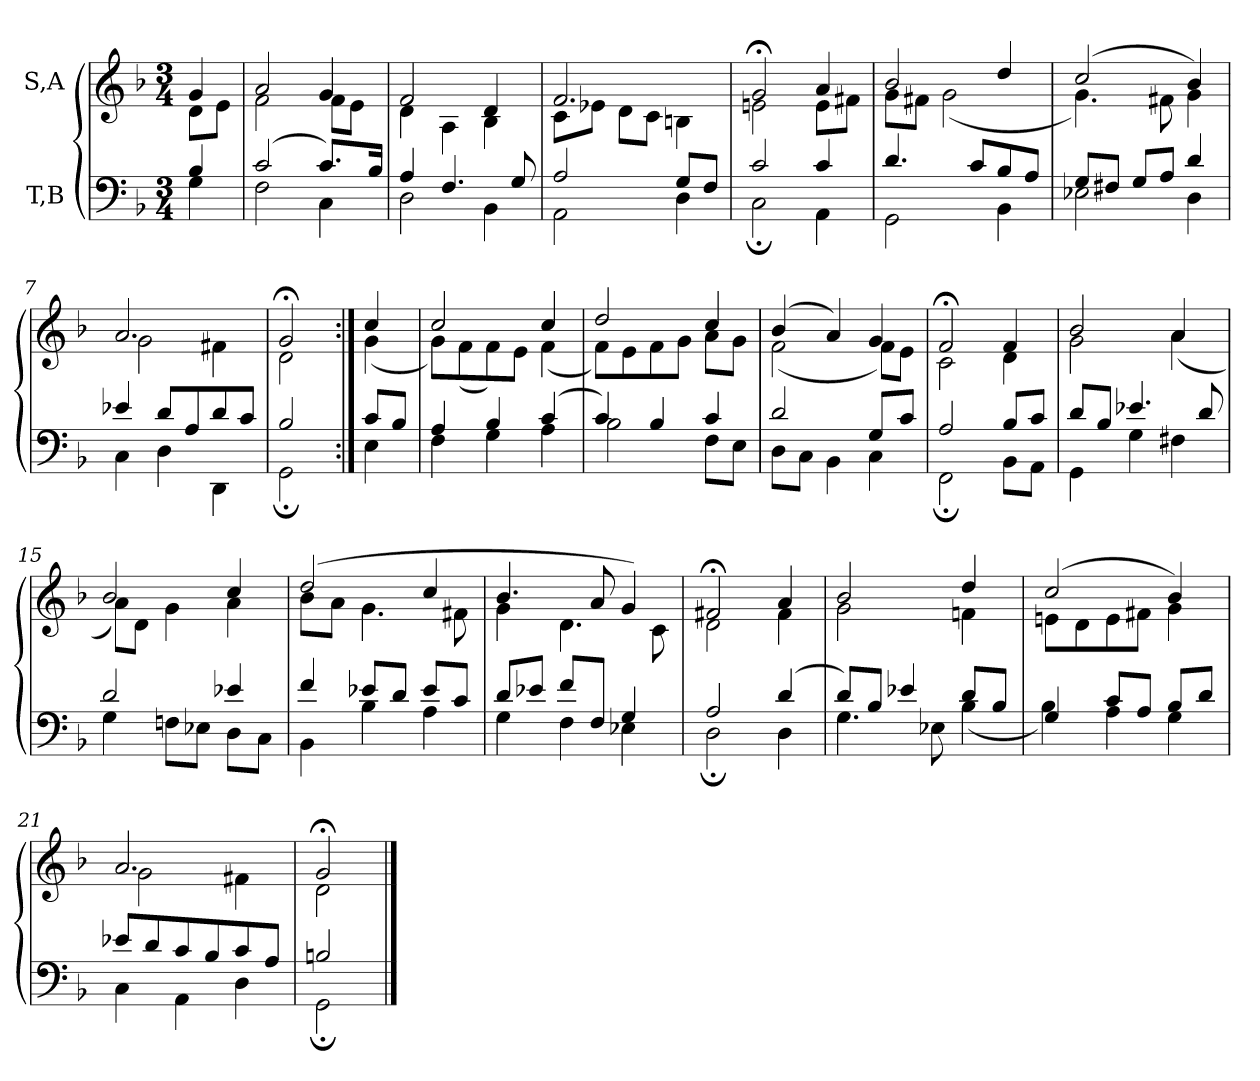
**kern	**kern
*part2	*part1
*staff2	*staff1
*I"T,B	*I"S,A
*clefF4	*clefG2
*k[b-]	*k[b-]
*M3/4	*M3/4
=	=
*^	*^
4B-	4G	4g	8dL
.	.	.	8eJ
=1	=1	=1	=1
(>2c	2F	2a	2f
8.cL)	4C	4g	8fL
.	.	.	8eJ
16B-Jk	.	.	.
=2	=2	=2	=2
4A	2D	2f	4d
4.F	.	.	4A
.	4BB-	4d	4B-
8G	.	.	.
=3	=3	=3	=3
2A	2AA	2.f	8cL
.	.	.	8e-XJ
.	.	.	8dL
.	.	.	8cJ
8GL	4D	.	4Bn
8FJ	.	.	.
=4	=4	=4	=4
2c	2C;	2g;<	2en
4c	4AA	4a	8eL
.	.	.	8f#XJ
=5	=5	=5	=5
4.d	2GG	2b-	8gL
.	.	.	8f#XJ
.	.	.	(<2g
8cL	.	.	.
8B-	4BB-	4dd	.
8AJ	.	.	.
=6	=6	=6	=6
8GL	2E-X	(>2cc	4.g)
8F#XJ	.	.	.
8GL	.	.	.
8AJ	.	.	8f#X
4d	4D	4b-)	4g
=7	=7	=7	=7
4e-X	4C	2.a	2g
8dL	4D	.	.
8A	.	.	.
8d	4DD	.	4f#X
8cJ	.	.	.
=1116	=1116	=1116	=1116
2B-	2GG;	2g;<	2d
=1117:|!	=1117:|!	=1117:|!	=1117:|!
8cL	4E	4cc	(<4g
8B-J	.	.	.
=10	=10	=10	=10
4A	4F	2cc	8gL)
.	.	.	(<8f
4B-	4G	.	8f)
.	.	.	8eJ
(>4c	4A	4cc	(<4f
=11	=11	=11	=11
4c)	2B-	2dd	8fL)
.	.	.	8e
4B-	.	.	8f
.	.	.	8gJ
4c	8FL	4cc	8aL
.	8EJ	.	8gJ
=12	=12	=12	=12
2d	8DL	(>4b-	(<2f
.	8CJ	.	.
.	4BB-	4a)	.
8GL	4C	4g	8fL)
8cJ	.	.	8eJ
=13	=13	=13	=13
2A	2FF;	2f;<	2c
8B-L	8BB-L	4f	4d
8cJ	8AAJ	.	.
=14	=14	=14	=14
8dL	4GG	2b-	2g
8B-J	.	.	.
4.e-X	4G	.	.
.	4F#X	4a	(<4a
8d	.	.	.
=15	=15	=15	=15
2d	4G	2b-	8aL)
.	.	.	8dJ
.	8FnL	.	4g
.	8E-XJ	.	.
4e-X	8DL	4cc	4a
.	8CJ	.	.
=16	=16	=16	=16
4f	4BB-	(>2dd	8b-L
.	.	.	8aJ
8e-XL	4B-	.	4.g
8dJ	.	.	.
8e-L	4A	4cc	.
8cJ	.	.	8f#X
=17	=17	=17	=17
8dL	4G	4.b-	4g
8e-XJ	.	.	.
8fL	4F	.	4.d
8FJ	.	8a	.
4G	4E-X	4g)	.
.	.	.	8c
=18	=18	=18	=18
2A	2D;	2f#X;<	2d
(>4d	4D	4a	4f#
=19	=19	=19	=19
8dL)	4.G	2b-	2g
8B-J	.	.	.
4e-X	.	.	.
.	8E-X	.	.
8dL	(<4B-	4dd	4fn
8B-J	.	.	.
=20	=20	=20	=20
4G	4B-)	(>2cc	8enL
.	.	.	8d
8cL	4A	.	8e
8AJ	.	.	8f#XJ
8B-L	4G	4b-)	4g
8dJ	.	.	.
=21	=21	=21	=21
8e-XL	4C	2.a	2g
8d	.	.	.
8c	4AA	.	.
8B-	.	.	.
8c	4D	.	4f#X
8AJ	.	.	.
=1130	=1130	=1130	=1130
2Bn	2GG;	2g;<	2d
*v	*v	*	*
*	*v	*v
==	==
*-	*-
